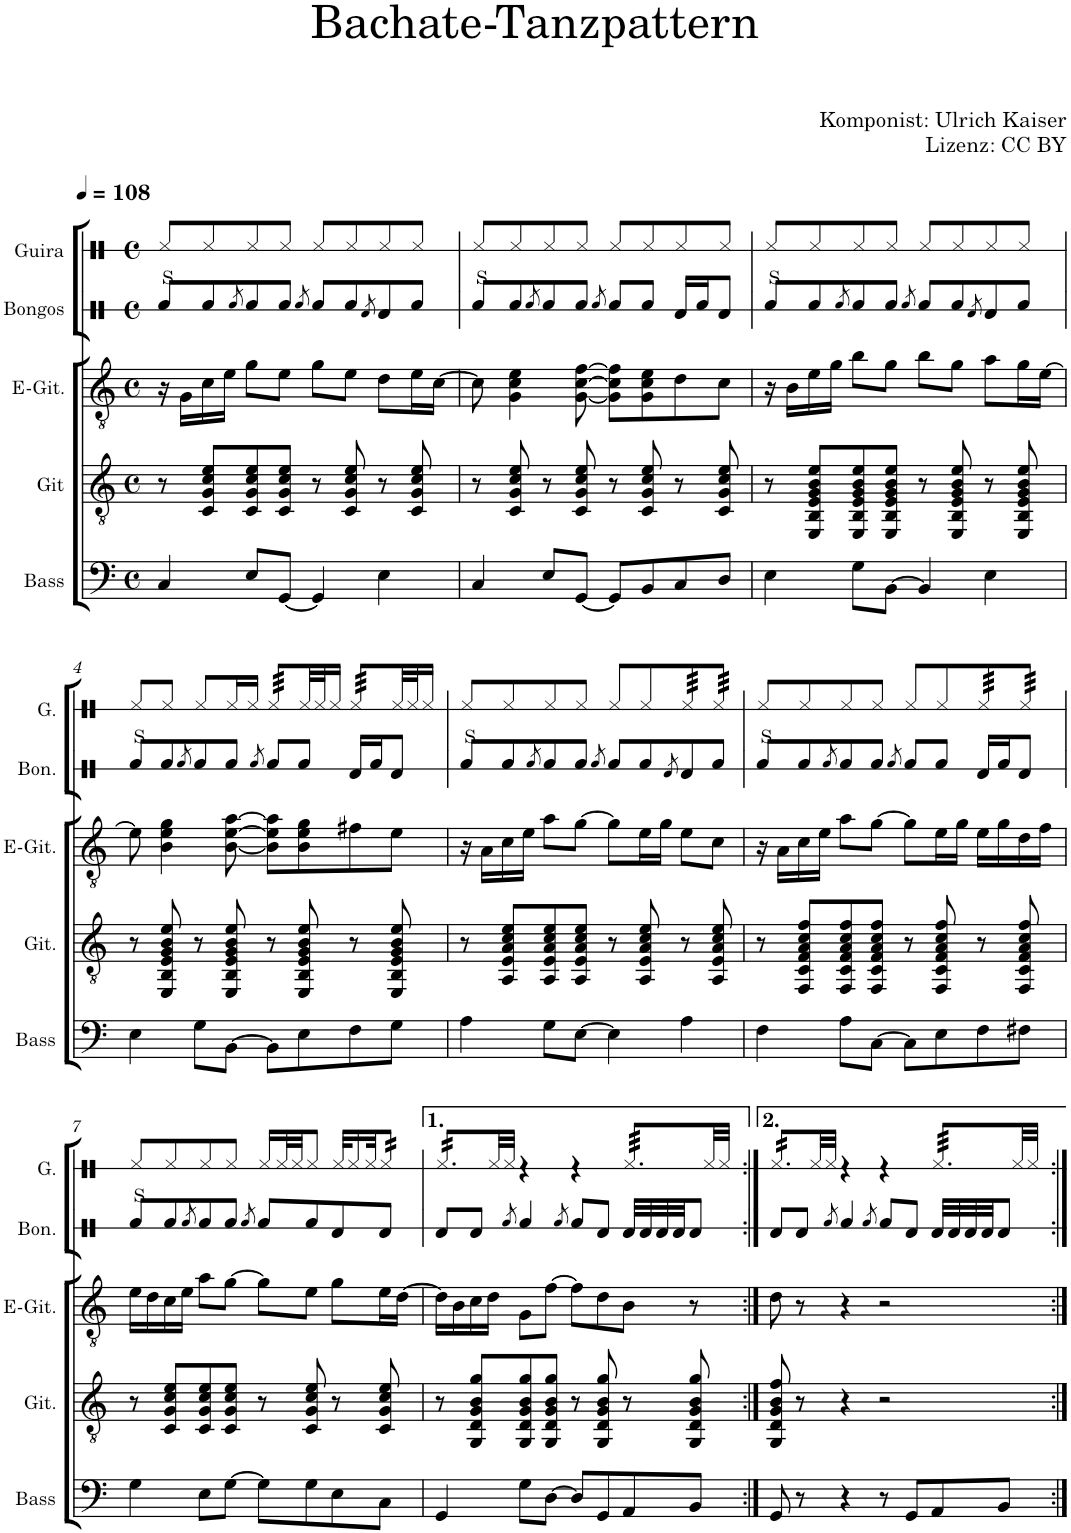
**kern	**kern	**kern	**kern	**text	**kern
*part5	*part4	*part3	*part2	*part2	*part1
*staff5	*staff4	*staff3	*staff2	*staff2	*staff1
*I"Bass	*I"Git	*I"E-Git.	*I"Bongos	*	*I"Guira
*I'Bass	*I'Git.	*I'E-Git.	*I'Bon.	*	*I'G.
*	*	*	*stria1	*	*stria1
*clefF4	*clefGv2	*clefGv2	*clefX	*	*clefX
*Trd7c12	*	*	*	*	*
*k[]	*k[]	*k[]	*k[]	*	*k[]
*M4/4	*M4/4	*M4/4	*M4/4	*	*M4/4
*met(c)	*met(c)	*met(c)	*met(c)	*	*met(c)
*MM108	*MM108	*MM108	*MM108	*	*MM108
=1	=1	=1	=1	=1	=1
!	!	!	!	!LO:LY:a	!
4C/	8r	16r	8Rf/L	S	8Rf/L
.	.	16G\LL	.	.	.
.	8C/ 8G/ 8c/ 8e/L	16c\	8Rf/	.	8Rf/
.	.	16e\JJ	.	.	.
.	.	.	8qRf/	.	.
8E/L	8C/ 8G/ 8c/ 8e/	8g\L	8Rf/	.	8Rf/
[8GG/J	8C/ 8G/ 8c/ 8e/J	8e\J	8Rf/J	.	8Rf/J
.	.	.	8qRf/	.	.
4GG/]	8r	8g\L	8Rf/L	.	8Rf/L
.	8C/ 8G/ 8c/ 8e/	8e\J	8Rf/	.	8Rf/
.	.	.	8qRd/	.	.
4E\	8r	8d\L	8Rd/	.	8Rf/
.	8C/ 8G/ 8c/ 8e/	16e\L	8Rf/J	.	8Rf/J
.	.	[16c\JJ	.	.	.
=2	=2	=2	=2	=2	=2
!	!	!	!	!LO:LY:a	!
4C/	8r	8c\]	8Rf/L	S	8Rf/L
.	8C/ 8G/ 8c/ 8e/	4G\ 4c\ 4e\	8Rf/	.	8Rf/
.	.	.	8qRf/	.	.
8E/L	8r	.	8Rf/	.	8Rf/
[8GG/J	8C/ 8G/ 8c/ 8e/	[8G\ [8c\ [8f\	8Rf/J	.	8Rf/J
.	.	.	8qRf/	.	.
8GG/L]	8r	8G\] 8c\] 8f\]L	8Rf/L	.	8Rf/L
8BB/	8C/ 8G/ 8c/ 8e/	8G\ 8c\ 8e\	8Rf/J	.	8Rf/
8C/	8r	8d\	16Rd/LL	.	8Rf/
.	.	.	16Rf/J	.	.
8D/J	8C/ 8G/ 8c/ 8e/	8c\J	8Rd/J	.	8Rf/J
=3	=3	=3	=3	=3	=3
!	!	!	!	!LO:LY:a	!
4E\	8r	16r	8Rf/L	S	8Rf/L
.	.	16B\LL	.	.	.
.	8EE/ 8BB/ 8E/ 8G/ 8B/ 8e/L	16e\	8Rf/	.	8Rf/
.	.	16g\JJ	.	.	.
.	.	.	8qRf/	.	.
8G\L	8EE/ 8BB/ 8E/ 8G/ 8B/ 8e/	8b\L	8Rf/	.	8Rf/
[8BB\J	8EE/ 8BB/ 8E/ 8G/ 8B/ 8e/J	8g\J	8Rf/J	.	8Rf/J
.	.	.	8qRf/	.	.
4BB/]	8r	8b\L	8Rf/L	.	8Rf/L
.	8EE/ 8BB/ 8E/ 8G/ 8B/ 8e/	8g\J	8Rf/	.	8Rf/
.	.	.	8qRd/	.	.
4E\	8r	8a\L	8Rd/	.	8Rf/
.	8EE/ 8BB/ 8E/ 8G/ 8B/ 8e/	16g\L	8Rf/J	.	8Rf/J
.	.	[16e\JJ	.	.	.
!!LO:LB:g=z
=4	=4	=4	=4	=4	=4
!	!	!	!	!LO:LY:a	!
4E\	8r	8e\]	8Rf/L	S	8Rf/L
.	8EE/ 8BB/ 8E/ 8G/ 8B/ 8e/	4B\ 4e\ 4g\	8Rf/	.	8Rf/J
.	.	.	8qRf/	.	.
8G\L	8r	.	8Rf/	.	8Rf/L
[8BB\J	8EE/ 8BB/ 8E/ 8G/ 8B/ 8e/	[8B\ [8e\ [8a\	8Rf/J	.	16Rf/L
.	.	.	.	.	16Rf/JJ
.	.	.	8qRf/	.	.
*	*	*	*	*	*tremolo
8BB\L]	8r	8B\] 8e\] 8a\]L	8Rf/L	.	64Rf/LLLL
.	.	.	.	.	64Rf/
.	.	.	.	.	64Rf/
.	.	.	.	.	64Rf/
.	.	.	.	.	64Rf/
.	.	.	.	.	64Rf/
.	.	.	.	.	64Rf/
.	.	.	.	.	64Rf/
*	*	*	*	*	*Xtremolo
8E\	8EE/ 8BB/ 8E/ 8G/ 8B/ 8e/	8B\ 8e\ 8g\	8Rf/J	.	32Rf/LL
.	.	.	.	.	32Rf/J
.	.	.	.	.	16Rf/JJ
*	*	*	*	*	*tremolo
8F\	8r	8f#X\	16Rd/LL	.	64Rf/LLLL
.	.	.	.	.	64Rf/
.	.	.	.	.	64Rf/
.	.	.	.	.	64Rf/
.	.	.	16Rf/J	.	64Rf/
.	.	.	.	.	64Rf/
.	.	.	.	.	64Rf/
.	.	.	.	.	64Rf/
*	*	*	*	*	*Xtremolo
8G\J	8EE/ 8BB/ 8E/ 8G/ 8B/ 8e/	8e\J	8Rd/J	.	32Rf/LL
.	.	.	.	.	32Rf/J
.	.	.	.	.	16Rf/JJ
=5	=5	=5	=5	=5	=5
!	!	!	!	!LO:LY:a	!
4A\	8r	16r	8Rf/L	S	8Rf/L
.	.	16A\LL	.	.	.
.	8AA/ 8E/ 8A/ 8c/ 8e/L	16c\	8Rf/	.	8Rf/
.	.	16e\JJ	.	.	.
.	.	.	8qRf/	.	.
8G\L	8AA/ 8E/ 8A/ 8c/ 8e/	8a\L	8Rf/	.	8Rf/
[8E\J	8AA/ 8E/ 8A/ 8c/ 8e/J	[8g\J	8Rf/J	.	8Rf/J
.	.	.	8qRf/	.	.
4E\]	8r	8g\L]	8Rf/L	.	8Rf/L
.	8AA/ 8E/ 8A/ 8c/ 8e/	16e\L	8Rf/	.	8Rf/
.	.	16g\JJ	.	.	.
.	.	.	8qRd/	.	.
*	*	*	*	*	*tremolo
4A\	8r	8e\L	8Rd/	.	64Rf/
.	.	.	.	.	64Rf/
.	.	.	.	.	64Rf/
.	.	.	.	.	64Rf/
.	.	.	.	.	64Rf/
.	.	.	.	.	64Rf/
.	.	.	.	.	64Rf/
.	.	.	.	.	64Rf/
.	8AA/ 8E/ 8A/ 8c/ 8e/	8c\J	8Rf/J	.	64Rf/
.	.	.	.	.	64Rf/
.	.	.	.	.	64Rf/
.	.	.	.	.	64Rf/
.	.	.	.	.	64Rf/
.	.	.	.	.	64Rf/
.	.	.	.	.	64Rf/
.	.	.	.	.	64Rf/JJJJ
*	*	*	*	*	*Xtremolo
=6	=6	=6	=6	=6	=6
!	!	!	!	!LO:LY:a	!
4F\	8r	16r	8Rf/L	S	8Rf/L
.	.	16A\LL	.	.	.
.	8FF/ 8C/ 8F/ 8A/ 8c/ 8f/L	16c\	8Rf/	.	8Rf/
.	.	16e\JJ	.	.	.
.	.	.	8qRf/	.	.
8A\L	8FF/ 8C/ 8F/ 8A/ 8c/ 8f/	8a\L	8Rf/	.	8Rf/
[8C\J	8FF/ 8C/ 8F/ 8A/ 8c/ 8f/J	[8g\J	8Rf/J	.	8Rf/J
.	.	.	8qRf/	.	.
8C\L]	8r	8g\L]	8Rf/L	.	8Rf/L
8E\	8FF/ 8C/ 8F/ 8A/ 8c/ 8f/	16e\L	8Rf/J	.	8Rf/
.	.	16g\JJ	.	.	.
*	*	*	*	*	*tremolo
8F\	8r	16e\LL	16Rd/LL	.	64Rf/
.	.	.	.	.	64Rf/
.	.	.	.	.	64Rf/
.	.	.	.	.	64Rf/
.	.	16g\	16Rf/J	.	64Rf/
.	.	.	.	.	64Rf/
.	.	.	.	.	64Rf/
.	.	.	.	.	64Rf/
8F#X\J	8FF/ 8C/ 8F/ 8A/ 8c/ 8f/	16d\	8Rd/J	.	64Rf/
.	.	.	.	.	64Rf/
.	.	.	.	.	64Rf/
.	.	.	.	.	64Rf/
.	.	16f\JJ	.	.	64Rf/
.	.	.	.	.	64Rf/
.	.	.	.	.	64Rf/
.	.	.	.	.	64Rf/JJJJ
*	*	*	*	*	*Xtremolo
!!LO:LB:g=z
=7	=7	=7	=7	=7	=7
!	!	!	!	!LO:LY:a	!
4G\	8r	16e\LL	8Rf/L	S	8Rf/L
.	.	16d\	.	.	.
.	8C/ 8G/ 8c/ 8e/L	16c\	8Rf/	.	8Rf/
.	.	16e\JJ	.	.	.
.	.	.	8qRf/	.	.
8E\L	8C/ 8G/ 8c/ 8e/	8a\L	8Rf/	.	8Rf/
[8G\J	8C/ 8G/ 8c/ 8e/J	[8g\J	8Rf/J	.	8Rf/J
.	.	.	8qRf/	.	.
8G\L]	8r	8g\L]	8Rf/L	.	16Rf/LL
.	.	.	.	.	32Rf/L
.	.	.	.	.	32Rf/JJ
8G\	8C/ 8G/ 8c/ 8e/	8e\J	8Rf/	.	8Rf/J
8E\	8r	8g\L	8Rd/	.	32Rf/KLL
.	.	.	.	.	16Rf/
.	.	.	.	.	32Rf/JK
*	*	*	*	*	*tremolo
8C\J	8C/ 8G/ 8c/ 8e/	16e\L	8Rd/J	.	32Rf/
.	.	.	.	.	32Rf/
.	.	[16d\JJ	.	.	32Rf/
.	.	.	.	.	32Rf/JJJ
=8	=8	=8	=8	=8	=8
4GG/	8r	16d\LL]	8Rd/L	.	32Rf/LLL
.	.	.	.	.	32Rf/
.	.	16B\	.	.	32Rf/
.	.	.	.	.	32Rf/
.	8GG/ 8D/ 8G/ 8B/ 8g/L	16c\	8Rd/J	.	32Rf/
.	.	.	.	.	32Rf/JJJ
*	*	*	*	*	*Xtremolo
.	.	16d\JJ	.	.	32Rf/LL
.	.	.	.	.	32Rf/JJJ
.	.	.	8qRf/	.	.
8G\L	8GG/ 8D/ 8G/ 8B/ 8g/	8G\L	4Rf/	.	4r
[8D\J	8GG/ 8D/ 8G/ 8B/ 8g/J	[8f\J	.	.	.
.	.	.	8qRf/	.	.
8D/L]	8r	8f\L]	8Rf/L	.	4r
8GG/	8GG/ 8D/ 8G/ 8B/ 8g/	8d\	8Rd/J	.	.
*	*	*	*	*	*tremolo
8AA/	8r	8B\J	32Rd/LLL	.	64Rf/LLLL
.	.	.	.	.	64Rf/
.	.	.	32Rd/	.	64Rf/
.	.	.	.	.	64Rf/
.	.	.	32Rd/	.	64Rf/
.	.	.	.	.	64Rf/
.	.	.	32Rd/JJ	.	64Rf/
.	.	.	.	.	64Rf/
8BB/J	8GG/ 8D/ 8G/ 8B/ 8g/	8r	8Rd/J	.	64Rf/
.	.	.	.	.	64Rf/
.	.	.	.	.	64Rf/
.	.	.	.	.	64Rf/JJJJ
*	*	*	*	*	*Xtremolo
.	.	.	.	.	32Rf/LL
.	.	.	.	.	32Rf/JJJ
=9:|!	=9:|!	=9:|!	=9:|!	=9:|!	=9:|!
*	*	*	*	*	*tremolo
8GG/	8GG/ 8D/ 8G/ 8B/ 8f/	8d\	8Rd/L	.	32Rf/LLL
.	.	.	.	.	32Rf/
.	.	.	.	.	32Rf/
.	.	.	.	.	32Rf/
8r	8r	8r	8Rd/J	.	32Rf/
.	.	.	.	.	32Rf/JJJ
*	*	*	*	*	*Xtremolo
.	.	.	.	.	32Rf/LL
.	.	.	.	.	32Rf/JJJ
.	.	.	8qRf/	.	.
4r	4r	4r	4Rf/	.	4r
.	.	.	8qRf/	.	.
8r	2r	2r	8Rf/L	.	4r
8GG/L	.	.	8Rd/J	.	.
*	*	*	*	*	*tremolo
8AA/	.	.	32Rd/LLL	.	64Rf/LLLL
.	.	.	.	.	64Rf/
.	.	.	32Rd/	.	64Rf/
.	.	.	.	.	64Rf/
.	.	.	32Rd/	.	64Rf/
.	.	.	.	.	64Rf/
.	.	.	32Rd/JJ	.	64Rf/
.	.	.	.	.	64Rf/
8BB/J	.	.	8Rd/J	.	64Rf/
.	.	.	.	.	64Rf/
.	.	.	.	.	64Rf/
.	.	.	.	.	64Rf/JJJJ
*	*	*	*	*	*Xtremolo
.	.	.	.	.	32Rf/LL
.	.	.	.	.	32Rf/JJJ
=:|!	=:|!	=:|!	=:|!	=:|!	=:|!
*-	*-	*-	*-	*-	*-
